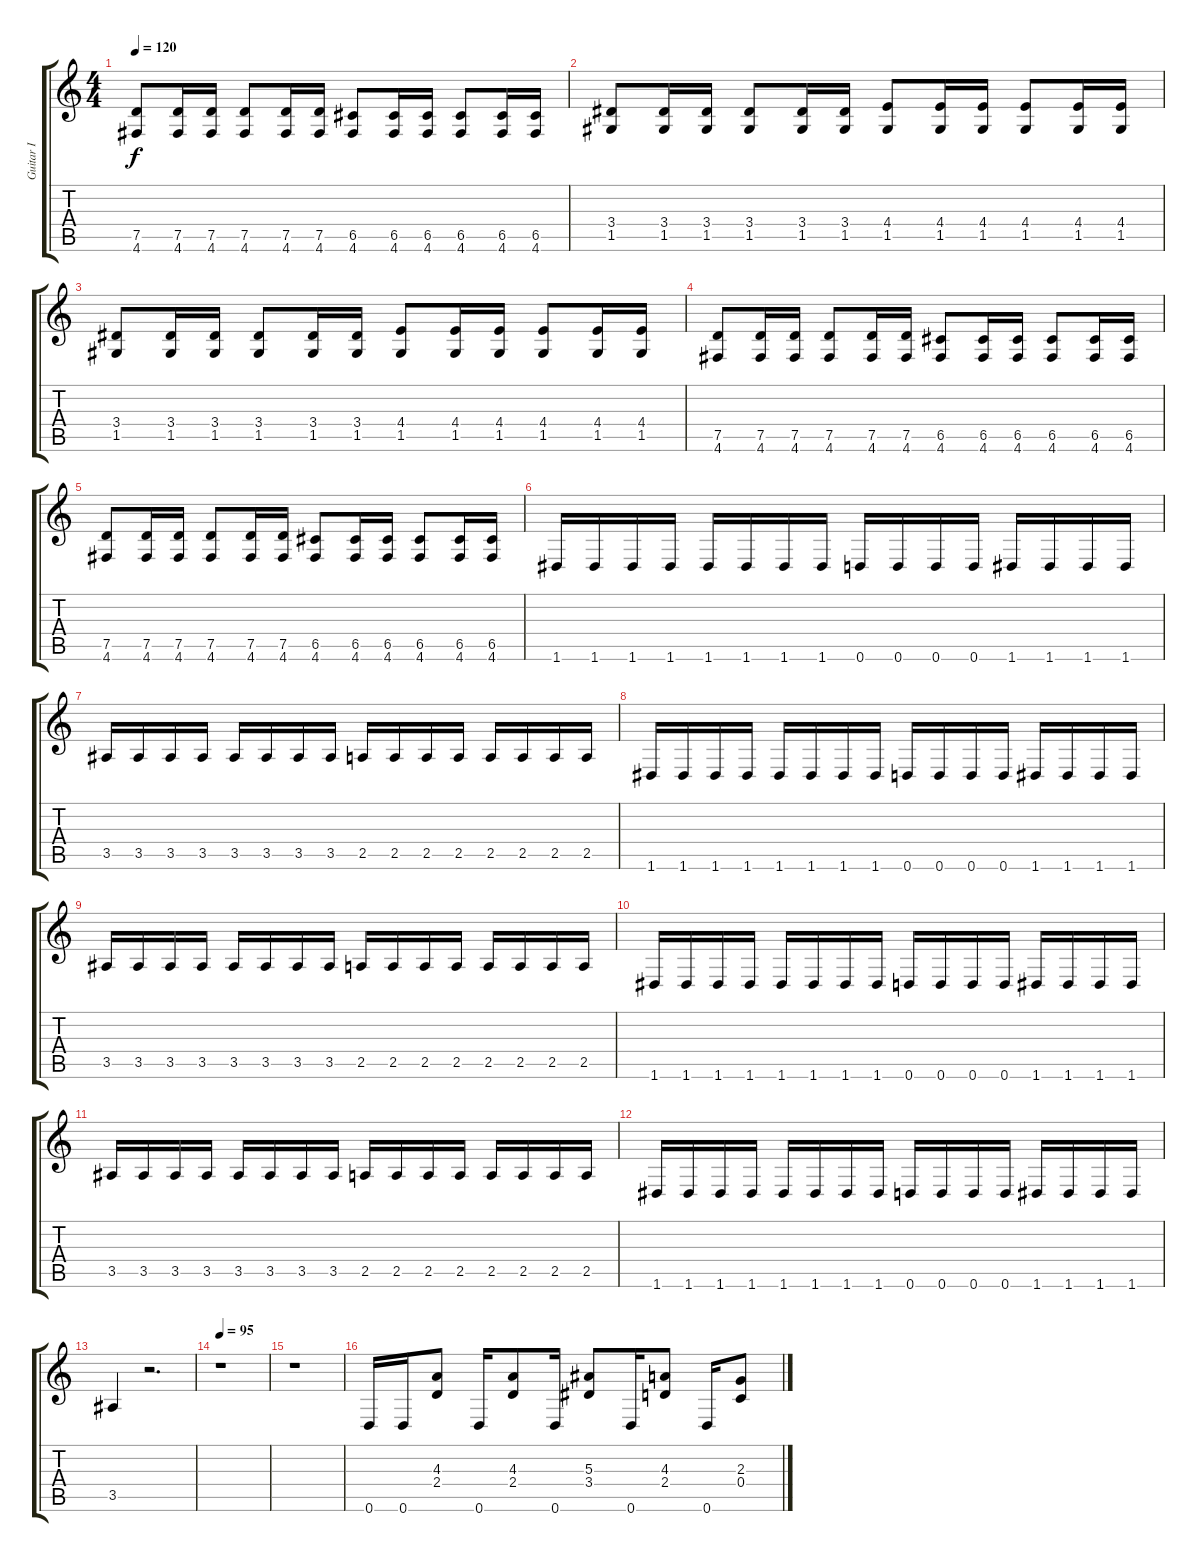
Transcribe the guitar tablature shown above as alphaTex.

\track ("Guitar I" "Guitar I") {instrument distortionguitar}
\staff {score tabs}
\tuning (D4 A3 F3 C3 G2 D2) {hide}
\ts (4 4)
\tempo 120
\clef g2
\ks c
(7.5 4.6).8{dy f} (7.5 4.6).16 (7.5 4.6).16 (7.5 4.6).8 (7.5 4.6).16 (7.5 4.6).16 (6.5 4.6).8 (6.5 4.6).16 (6.5 4.6).16 (6.5 4.6).8 (6.5 4.6).16 (6.5 4.6).16 |
(3.4 1.5).8 (3.4 1.5).16 (3.4 1.5).16 (3.4 1.5).8 (3.4 1.5).16 (3.4 1.5).16 (4.4 1.5).8 (4.4 1.5).16 (4.4 1.5).16 (4.4 1.5).8 (4.4 1.5).16 (4.4 1.5).16 |
(3.4 1.5).8 (3.4 1.5).16 (3.4 1.5).16 (3.4 1.5).8 (3.4 1.5).16 (3.4 1.5).16 (4.4 1.5).8 (4.4 1.5).16 (4.4 1.5).16 (4.4 1.5).8 (4.4 1.5).16 (4.4 1.5).16 |
(7.5 4.6).8 (7.5 4.6).16 (7.5 4.6).16 (7.5 4.6).8 (7.5 4.6).16 (7.5 4.6).16 (6.5 4.6).8 (6.5 4.6).16 (6.5 4.6).16 (6.5 4.6).8 (6.5 4.6).16 (6.5 4.6).16 |
(7.5 4.6).8 (7.5 4.6).16 (7.5 4.6).16 (7.5 4.6).8 (7.5 4.6).16 (7.5 4.6).16 (6.5 4.6).8 (6.5 4.6).16 (6.5 4.6).16 (6.5 4.6).8 (6.5 4.6).16 (6.5 4.6).16 |
1.6.16 1.6.16 1.6.16 1.6.16 1.6.16 1.6.16 1.6.16 1.6.16 0.6.16 0.6.16 0.6.16 0.6.16 1.6.16 1.6.16 1.6.16 1.6.16 |
3.5.16 3.5.16 3.5.16 3.5.16 3.5.16 3.5.16 3.5.16 3.5.16 2.5.16 2.5.16 2.5.16 2.5.16 2.5.16 2.5.16 2.5.16 2.5.16 |
1.6.16 1.6.16 1.6.16 1.6.16 1.6.16 1.6.16 1.6.16 1.6.16 0.6.16 0.6.16 0.6.16 0.6.16 1.6.16 1.6.16 1.6.16 1.6.16 |
3.5.16 3.5.16 3.5.16 3.5.16 3.5.16 3.5.16 3.5.16 3.5.16 2.5.16 2.5.16 2.5.16 2.5.16 2.5.16 2.5.16 2.5.16 2.5.16 |
1.6.16 1.6.16 1.6.16 1.6.16 1.6.16 1.6.16 1.6.16 1.6.16 0.6.16 0.6.16 0.6.16 0.6.16 1.6.16 1.6.16 1.6.16 1.6.16 |
3.5.16 3.5.16 3.5.16 3.5.16 3.5.16 3.5.16 3.5.16 3.5.16 2.5.16 2.5.16 2.5.16 2.5.16 2.5.16 2.5.16 2.5.16 2.5.16 |
1.6.16 1.6.16 1.6.16 1.6.16 1.6.16 1.6.16 1.6.16 1.6.16 0.6.16 0.6.16 0.6.16 0.6.16 1.6.16 1.6.16 1.6.16 1.6.16 |
3.5.4 r.2{d} |
\tempo 95
r.1 |
r.1 |
0.6.16 0.6.16 (4.3 2.4).8 0.6.16 (4.3 2.4).8 0.6.16 (5.3 3.4).8 0.6.16 (4.3 2.4).8 0.6.16 (2.3 0.4).8
